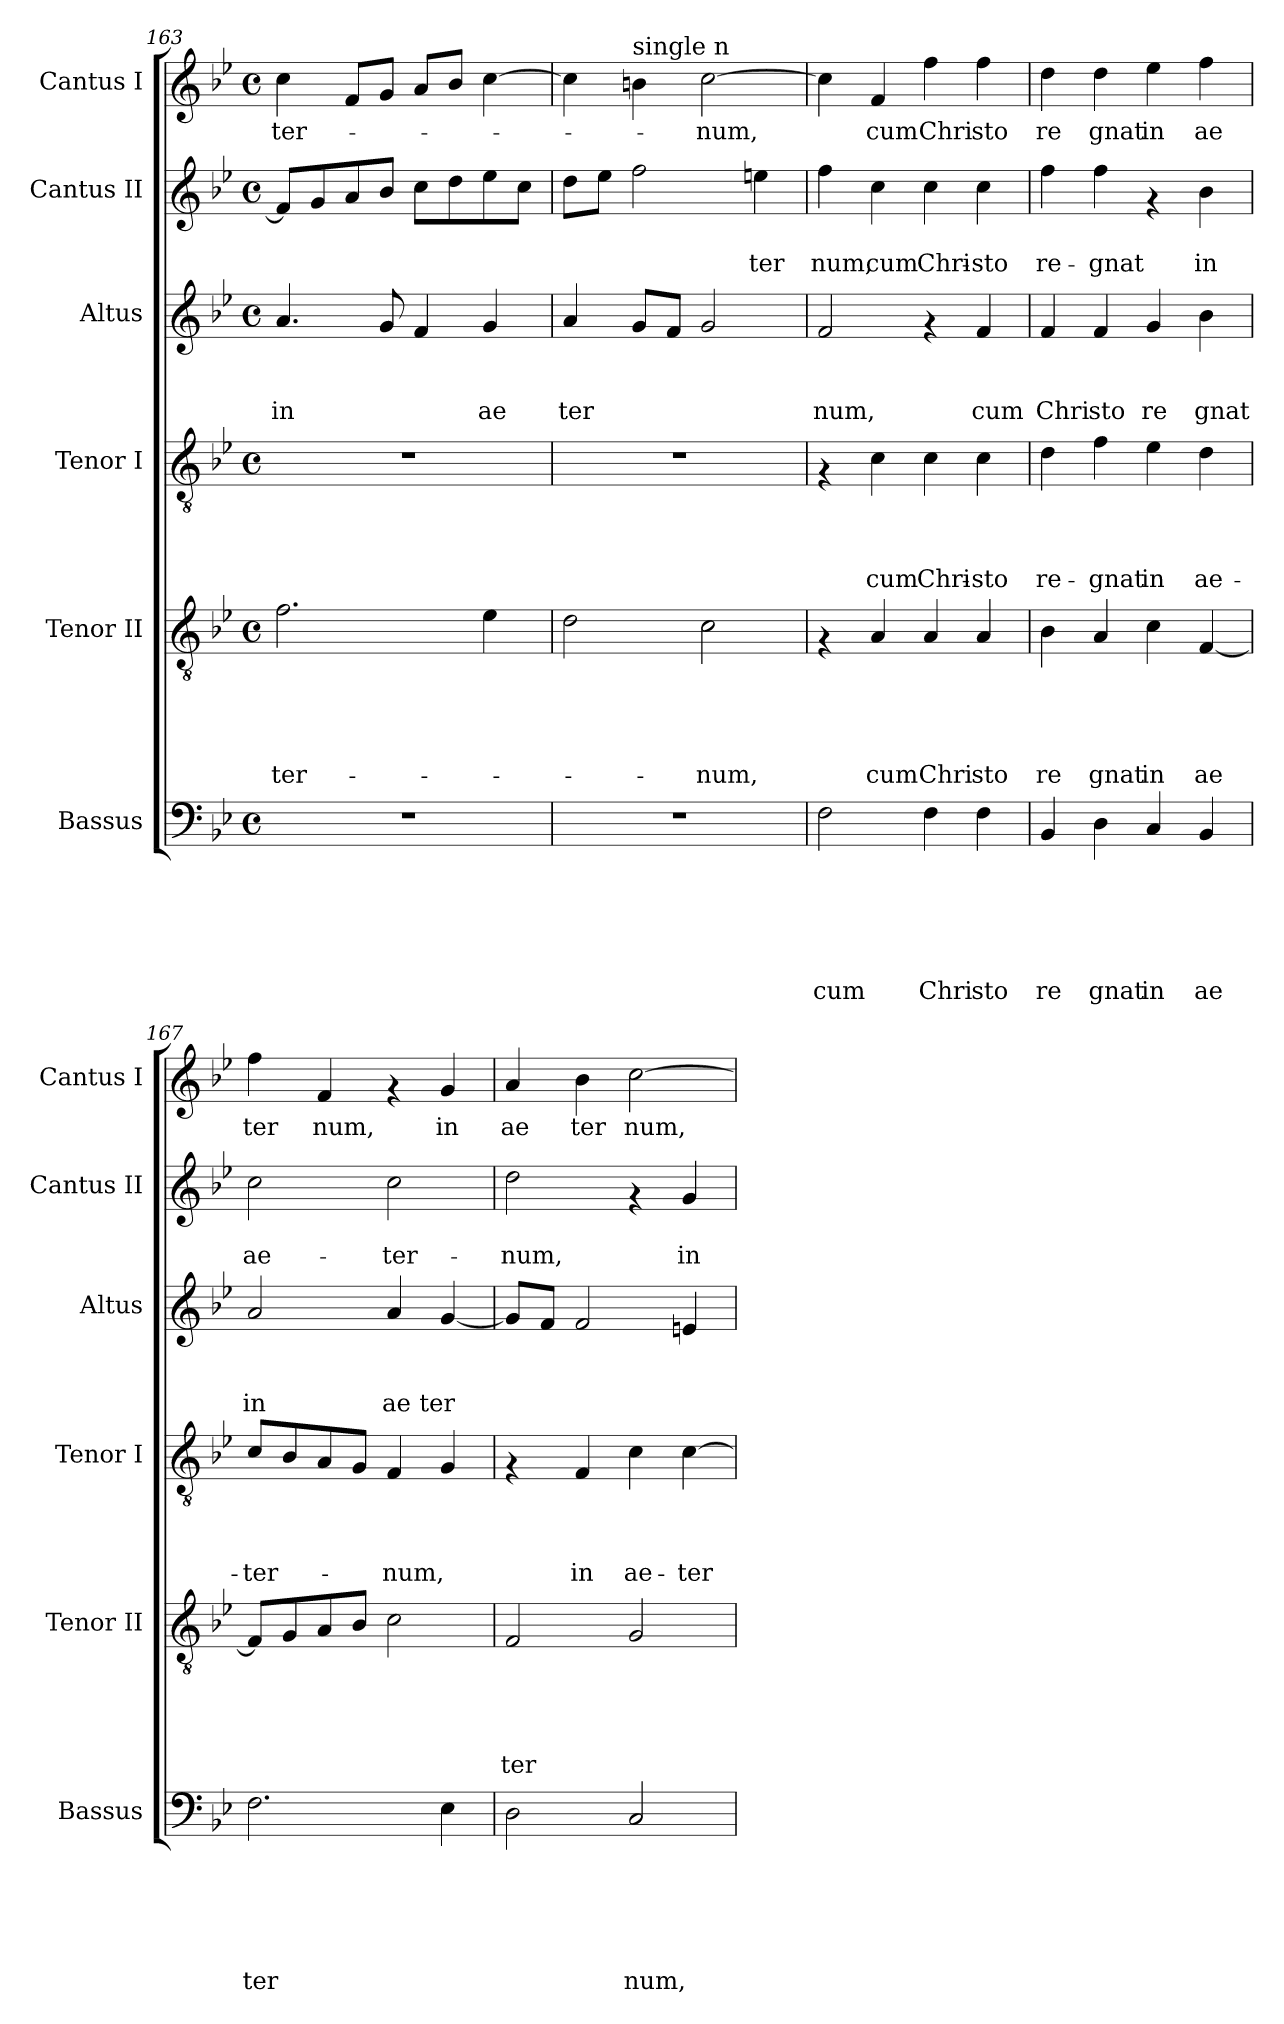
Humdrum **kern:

**kern	**text	**text	**text	**text	**text	**text	**kern	**text	**text	**text	**text	**text	**kern	**text	**text	**text	**text	**kern	**text	**text	**text	**kern	**text	**text	**kern	**text
*part6	*part6	*part6	*part6	*part6	*part6	*part6	*part5	*part5	*part5	*part5	*part5	*part5	*part4	*part4	*part4	*part4	*part4	*part3	*part3	*part3	*part3	*part2	*part2	*part2	*part1	*part1
*staff6	*staff6	*staff6	*staff6	*staff6	*staff6	*staff6	*staff5	*staff5	*staff5	*staff5	*staff5	*staff5	*staff4	*staff4	*staff4	*staff4	*staff4	*staff3	*staff3	*staff3	*staff3	*staff2	*staff2	*staff2	*staff1	*staff1
*I"Bassus	*	*	*	*	*	*	*I"Tenor II	*	*	*	*	*	*I"Tenor I	*	*	*	*	*I"Altus	*	*	*	*I"Cantus II	*	*	*I"Cantus I	*
*I'Bassus	*	*	*	*	*	*	*I'Tenor II	*	*	*	*	*	*I'Tenor I	*	*	*	*	*I'Altus	*	*	*	*I'Cantus II	*	*	*I'Cantus I	*
*clefF4	*	*	*	*	*	*	*clefGv2	*	*	*	*	*	*clefGv2	*	*	*	*	*clefG2	*	*	*	*clefG2	*	*	*clefG2	*
*k[b-e-]	*	*	*	*	*	*	*k[b-e-]	*	*	*	*	*	*k[b-e-]	*	*	*	*	*k[b-e-]	*	*	*	*k[b-e-]	*	*	*k[b-e-]	*
*B-:	*	*	*	*	*	*	*B-:	*	*	*	*	*	*B-:	*	*	*	*	*B-:	*	*	*	*B-:	*	*	*B-:	*
*M4/4	*	*	*	*	*	*	*M4/4	*	*	*	*	*	*M4/4	*	*	*	*	*M4/4	*	*	*	*M4/4	*	*	*M4/4	*
*met(c)	*	*	*	*	*	*	*met(c)	*	*	*	*	*	*met(c)	*	*	*	*	*met(c)	*	*	*	*met(c)	*	*	*met(c)	*
=163	=163	=163	=163	=163	=163	=163	=163	=163	=163	=163	=163	=163	=163	=163	=163	=163	=163	=163	=163	=163	=163	=163	=163	=163	=163	=163
!	!	!	!	!	!	!	!	!	!	!	!	!LO:LY:b	!	!	!	!	!	!	!	!	!LO:LY:b	!	!	!	!	!LO:LY:b
1r	.	.	.	.	.	.	2.f\	.	.	.	.	-ter-	1r	.	.	.	.	4.a/	.	.	in	8f/L]	.	.	4cc\	-ter-
.	.	.	.	.	.	.	.	.	.	.	.	.	.	.	.	.	.	.	.	.	.	8g/	.	.	.	.
.	.	.	.	.	.	.	.	.	.	.	.	.	.	.	.	.	.	.	.	.	.	8a/	.	.	8f/L	.
.	.	.	.	.	.	.	.	.	.	.	.	.	.	.	.	.	.	8g/	.	.	.	8b-/J	.	.	8g/J	.
.	.	.	.	.	.	.	.	.	.	.	.	.	.	.	.	.	.	4f/	.	.	.	8cc\L	.	.	8a/L	.
.	.	.	.	.	.	.	.	.	.	.	.	.	.	.	.	.	.	.	.	.	.	8dd\	.	.	8b-/J	.
!	!	!	!	!	!	!	!	!	!	!	!	!	!	!	!	!	!	!	!	!	!LO:LY:b	!	!	!	!	!
.	.	.	.	.	.	.	4e-\	.	.	.	.	.	.	.	.	.	.	4g/	.	.	ae	8ee-\	.	.	[>4cc\	.
.	.	.	.	.	.	.	.	.	.	.	.	.	.	.	.	.	.	.	.	.	.	8cc\J	.	.	.	.
=164	=164	=164	=164	=164	=164	=164	=164	=164	=164	=164	=164	=164	=164	=164	=164	=164	=164	=164	=164	=164	=164	=164	=164	=164	=164	=164
!	!	!	!	!	!	!	!	!	!	!	!	!	!	!	!	!	!	!	!	!	!LO:LY:b	!	!	!	!	!
1r	.	.	.	.	.	.	2d\	.	.	.	.	.	1r	.	.	.	.	4a/	.	.	ter	8dd\L	.	.	4cc\]	.
.	.	.	.	.	.	.	.	.	.	.	.	.	.	.	.	.	.	.	.	.	.	8ee-\J	.	.	.	.
!	!	!	!	!	!	!	!	!	!	!	!	!	!	!	!	!	!	!	!	!	!	!	!	!	!LO:TX:a:t=single n	!
.	.	.	.	.	.	.	.	.	.	.	.	.	.	.	.	.	.	8g/L	.	.	.	2ff\	.	.	4b\	.
.	.	.	.	.	.	.	.	.	.	.	.	.	.	.	.	.	.	8f/J	.	.	.	.	.	.	.	.
!	!	!	!	!	!	!	!	!	!	!	!	!LO:LY:b	!	!	!	!	!	!	!	!	!	!	!	!	!	!LO:LY:b
.	.	.	.	.	.	.	2c\	.	.	.	.	-num,	.	.	.	.	.	2g/	.	.	.	.	.	.	[<2cc\	-num,
!	!	!	!	!	!	!	!	!	!	!	!	!	!	!	!	!	!	!	!	!	!	!	!	!LO:LY:b	!	!
.	.	.	.	.	.	.	.	.	.	.	.	.	.	.	.	.	.	.	.	.	.	4een\	.	ter	.	.
!!LO:PB:g=z
=165	=165	=165	=165	=165	=165	=165	=165	=165	=165	=165	=165	=165	=165	=165	=165	=165	=165	=165	=165	=165	=165	=165	=165	=165	=165	=165
!	!	!	!	!	!	!LO:LY:b	!	!	!	!	!	!	!	!	!	!	!	!	!	!	!LO:LY:b	!	!	!LO:LY:b	!	!
2F\	.	.	.	.	.	cum	4rF	.	.	.	.	.	4rF	.	.	.	.	2f/	.	.	num,	4ff\	.	num,	4cc\]	.
!	!	!	!	!	!	!	!	!	!	!	!	!LO:LY:b	!	!	!	!	!LO:LY:b	!	!	!	!	!	!	!LO:LY:b	!	!LO:LY:b
.	.	.	.	.	.	.	4A/	.	.	.	.	cum	4c\	.	.	.	cum	.	.	.	.	4cc\	.	cum	4f/	cum
!	!	!	!	!	!	!LO:LY:b	!	!	!	!	!	!LO:LY:b	!	!	!	!	!LO:LY:b	!	!	!	!	!	!	!LO:LY:b	!	!LO:LY:b
4F\	.	.	.	.	.	Chri	4A/	.	.	.	.	Chri	4c\	.	.	.	Chri-	4rf	.	.	.	4cc\	.	Chri-	4ff\	Chri
!	!	!	!	!	!	!LO:LY:b	!	!	!	!	!	!LO:LY:b	!	!	!	!	!LO:LY:b	!	!	!	!LO:LY:b	!	!	!LO:LY:b	!	!LO:LY:b
4F\	.	.	.	.	.	sto	4A/	.	.	.	.	sto	4c\	.	.	.	-sto	4f/	.	.	cum	4cc\	.	-sto	4ff\	sto
=166	=166	=166	=166	=166	=166	=166	=166	=166	=166	=166	=166	=166	=166	=166	=166	=166	=166	=166	=166	=166	=166	=166	=166	=166	=166	=166
!	!	!	!	!	!	!LO:LY:b	!	!	!	!	!	!LO:LY:b	!	!	!	!	!LO:LY:b	!	!	!	!LO:LY:b	!	!	!LO:LY:b	!	!LO:LY:b
4BB-/	.	.	.	.	.	re	4B-\	.	.	.	.	re	4d\	.	.	.	re-	4f/	.	.	Chri	4ff\	.	re-	4dd\	re
!	!	!	!	!	!	!LO:LY:b	!	!	!	!	!	!LO:LY:b	!	!	!	!	!LO:LY:b	!	!	!	!LO:LY:b	!	!	!LO:LY:b	!	!LO:LY:b
4D\	.	.	.	.	.	gnat	4A/	.	.	.	.	gnat	4f\	.	.	.	-gnat	4f/	.	.	sto	4ff\	.	-gnat	4dd\	gnat
!	!	!	!	!	!	!LO:LY:b	!	!	!	!	!	!LO:LY:b	!	!	!	!	!LO:LY:b	!	!	!	!LO:LY:b	!	!	!	!	!LO:LY:b
4C/	.	.	.	.	.	in	4c\	.	.	.	.	in	4e-\	.	.	.	in	4g/	.	.	re	4rf	.	.	4ee-\	in
!	!	!	!	!	!	!LO:LY:b	!	!	!	!	!	!LO:LY:b	!	!	!	!	!LO:LY:b	!	!	!	!LO:LY:b	!	!	!LO:LY:b	!	!LO:LY:b
4BB-/	.	.	.	.	.	ae	[<4F/	.	.	.	.	ae	4d\	.	.	.	ae-	4b-\	.	.	gnat	4b-\	.	in	4ff\	ae
=167	=167	=167	=167	=167	=167	=167	=167	=167	=167	=167	=167	=167	=167	=167	=167	=167	=167	=167	=167	=167	=167	=167	=167	=167	=167	=167
!	!	!	!	!	!	!LO:LY:b	!	!	!	!	!	!	!	!	!	!	!LO:LY:b	!	!	!	!LO:LY:b	!	!	!LO:LY:b	!	!LO:LY:b
2.F\	.	.	.	.	.	ter	8F/L]	.	.	.	.	.	8c/L	.	.	.	-ter-	2a/	.	.	in	2cc\	.	ae-	4ff\	ter
.	.	.	.	.	.	.	8G/	.	.	.	.	.	8B-/	.	.	.	.	.	.	.	.	.	.	.	.	.
!	!	!	!	!	!	!	!	!	!	!	!	!	!	!	!	!	!	!	!	!	!	!	!	!	!	!LO:LY:b
.	.	.	.	.	.	.	8A/	.	.	.	.	.	8A/	.	.	.	.	.	.	.	.	.	.	.	4f/	num,
.	.	.	.	.	.	.	8B-/J	.	.	.	.	.	8G/J	.	.	.	.	.	.	.	.	.	.	.	.	.
!	!	!	!	!	!	!	!	!	!	!	!	!	!	!	!	!	!LO:LY:b	!	!	!	!LO:LY:b	!	!	!LO:LY:b	!	!
.	.	.	.	.	.	.	2c\	.	.	.	.	.	4F/	.	.	.	-num,	4a/	.	.	ae	2cc\	.	-ter-	4rf	.
!	!	!	!	!	!	!	!	!	!	!	!	!	!	!	!	!	!	!	!	!	!LO:LY:b	!	!	!	!	!LO:LY:b
4E-\	.	.	.	.	.	.	.	.	.	.	.	.	4G/	.	.	.	.	[<4g/	.	.	ter	.	.	.	4g/	in
=168	=168	=168	=168	=168	=168	=168	=168	=168	=168	=168	=168	=168	=168	=168	=168	=168	=168	=168	=168	=168	=168	=168	=168	=168	=168	=168
!	!	!	!	!	!	!	!	!	!	!	!	!LO:LY:b	!	!	!	!	!	!	!	!	!	!	!	!LO:LY:b	!	!LO:LY:b
2D\	.	.	.	.	.	.	2F/	.	.	.	.	ter	4rF	.	.	.	.	8g/L]	.	.	.	2dd\	.	-num,	4a/	ae
.	.	.	.	.	.	.	.	.	.	.	.	.	.	.	.	.	.	8f/J	.	.	.	.	.	.	.	.
!	!	!	!	!	!	!	!	!	!	!	!	!	!	!	!	!	!LO:LY:b	!	!	!	!	!	!	!	!	!LO:LY:b
.	.	.	.	.	.	.	.	.	.	.	.	.	4F/	.	.	.	in	2f/	.	.	.	.	.	.	4b-\	ter
!	!	!	!	!	!	!LO:LY:b	!	!	!	!	!	!	!	!	!	!	!LO:LY:b	!	!	!	!	!	!	!	!	!LO:LY:b
2C/	.	.	.	.	.	num,	2G/	.	.	.	.	.	4c\	.	.	.	ae-	.	.	.	.	4rf	.	.	[>2cc\	num,
!	!	!	!	!	!	!	!	!	!	!	!	!	!	!	!	!	!LO:LY:b	!	!	!	!	!	!	!LO:LY:b	!	!
.	.	.	.	.	.	.	.	.	.	.	.	.	[>4c\	.	.	.	-ter-	4en/	.	.	.	4g/	.	in	.	.
=	=	=	=	=	=	=	=	=	=	=	=	=	=	=	=	=	=	=	=	=	=	=	=	=	=	=
*-	*-	*-	*-	*-	*-	*-	*-	*-	*-	*-	*-	*-	*-	*-	*-	*-	*-	*-	*-	*-	*-	*-	*-	*-	*-	*-
